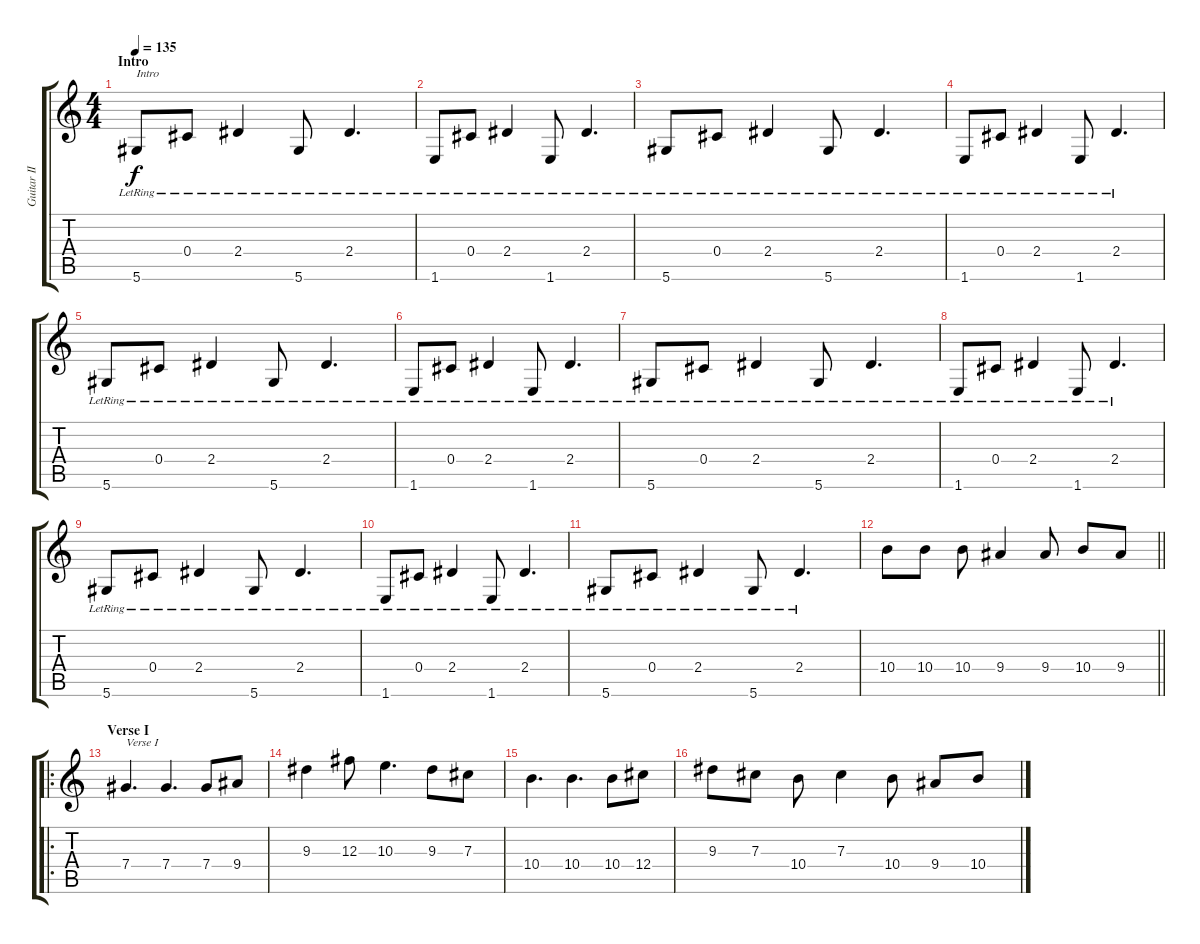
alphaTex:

\track ("Guitar II [Henriksson]" "Guitar II ") {instrument distortionguitar}
\staff {score tabs}
\tuning (Eb4 Bb3 Gb3 Db3 Ab2 Eb2) {hide}
\ts (4 4)
\section ("" "Intro")
\tempo 135
\clef g2
\ks c
5.6{lr}.8{txt "Intro" dy f instrument electricguitarjazz} 0.4{lr}.8 2.4{lr}.4 5.6{lr}.8 2.4{lr}.4{d} |
1.6{lr}.8 0.4{lr}.8 2.4{lr}.4 1.6{lr}.8 2.4{lr}.4{d} |
5.6{lr}.8 0.4{lr}.8 2.4{lr}.4 5.6{lr}.8 2.4{lr}.4{d} |
1.6{lr}.8 0.4{lr}.8 2.4{lr}.4 1.6{lr}.8 2.4{lr}.4{d} |
5.6{lr}.8 0.4{lr}.8 2.4{lr}.4 5.6{lr}.8 2.4{lr}.4{d} |
1.6{lr}.8 0.4{lr}.8 2.4{lr}.4 1.6{lr}.8 2.4{lr}.4{d} |
5.6{lr}.8 0.4{lr}.8 2.4{lr}.4 5.6{lr}.8 2.4{lr}.4{d} |
1.6{lr}.8 0.4{lr}.8 2.4{lr}.4 1.6{lr}.8 2.4{lr}.4{d} |
5.6{lr}.8 0.4{lr}.8 2.4{lr}.4 5.6{lr}.8 2.4{lr}.4{d} |
1.6{lr}.8 0.4{lr}.8 2.4{lr}.4 1.6{lr}.8 2.4{lr}.4{d} |
5.6{lr}.8 0.4{lr}.8 2.4{lr}.4 5.6{lr}.8 2.4{lr}.4{d} |
\barLineRight lightlight
10.4.8{instrument distortionguitar} 10.4.8 10.4.8 9.4.4 9.4.8 10.4.8 9.4.8 |
\ro
\section ("" "Verse I")
7.4.4{d txt "Verse I"} 7.4.4{d} 7.4.8 9.4.8 |
9.3.4 12.3.8 10.3.4{d} 9.3.8 7.3.8 |
10.4.4{d} 10.4.4{d} 10.4.8 12.4.8 |
9.3.8 7.3.8 10.4.8 7.3.4 10.4.8 9.4.8 10.4.8
